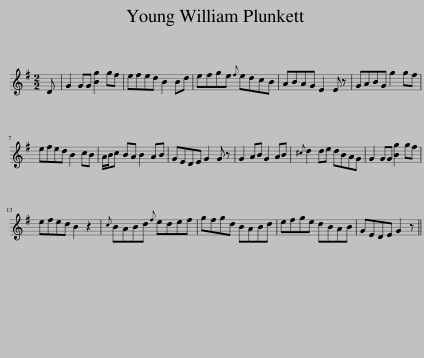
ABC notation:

X:1
L:1/8
M:2/2
I:linebreak $
K:G
V:1 treble
V:1
 D | G2 GG [Bg]2 gf | efed B2 Bd | efge{f} edcB | ABAG E2 E z | %5
 GABG g2 gf |$ efed B2 cB | A/B/c BA B2 AB | GEDE G2 G z | G2 AB G2 AB | %10
{^c} d2 de dBAG | G2 GG [Bg]2 gf |$ efed B2 z2 |{c} BABd{f} edef | gfgd BABd | %15
 efge dBAB | GEDE G2 z || %17
